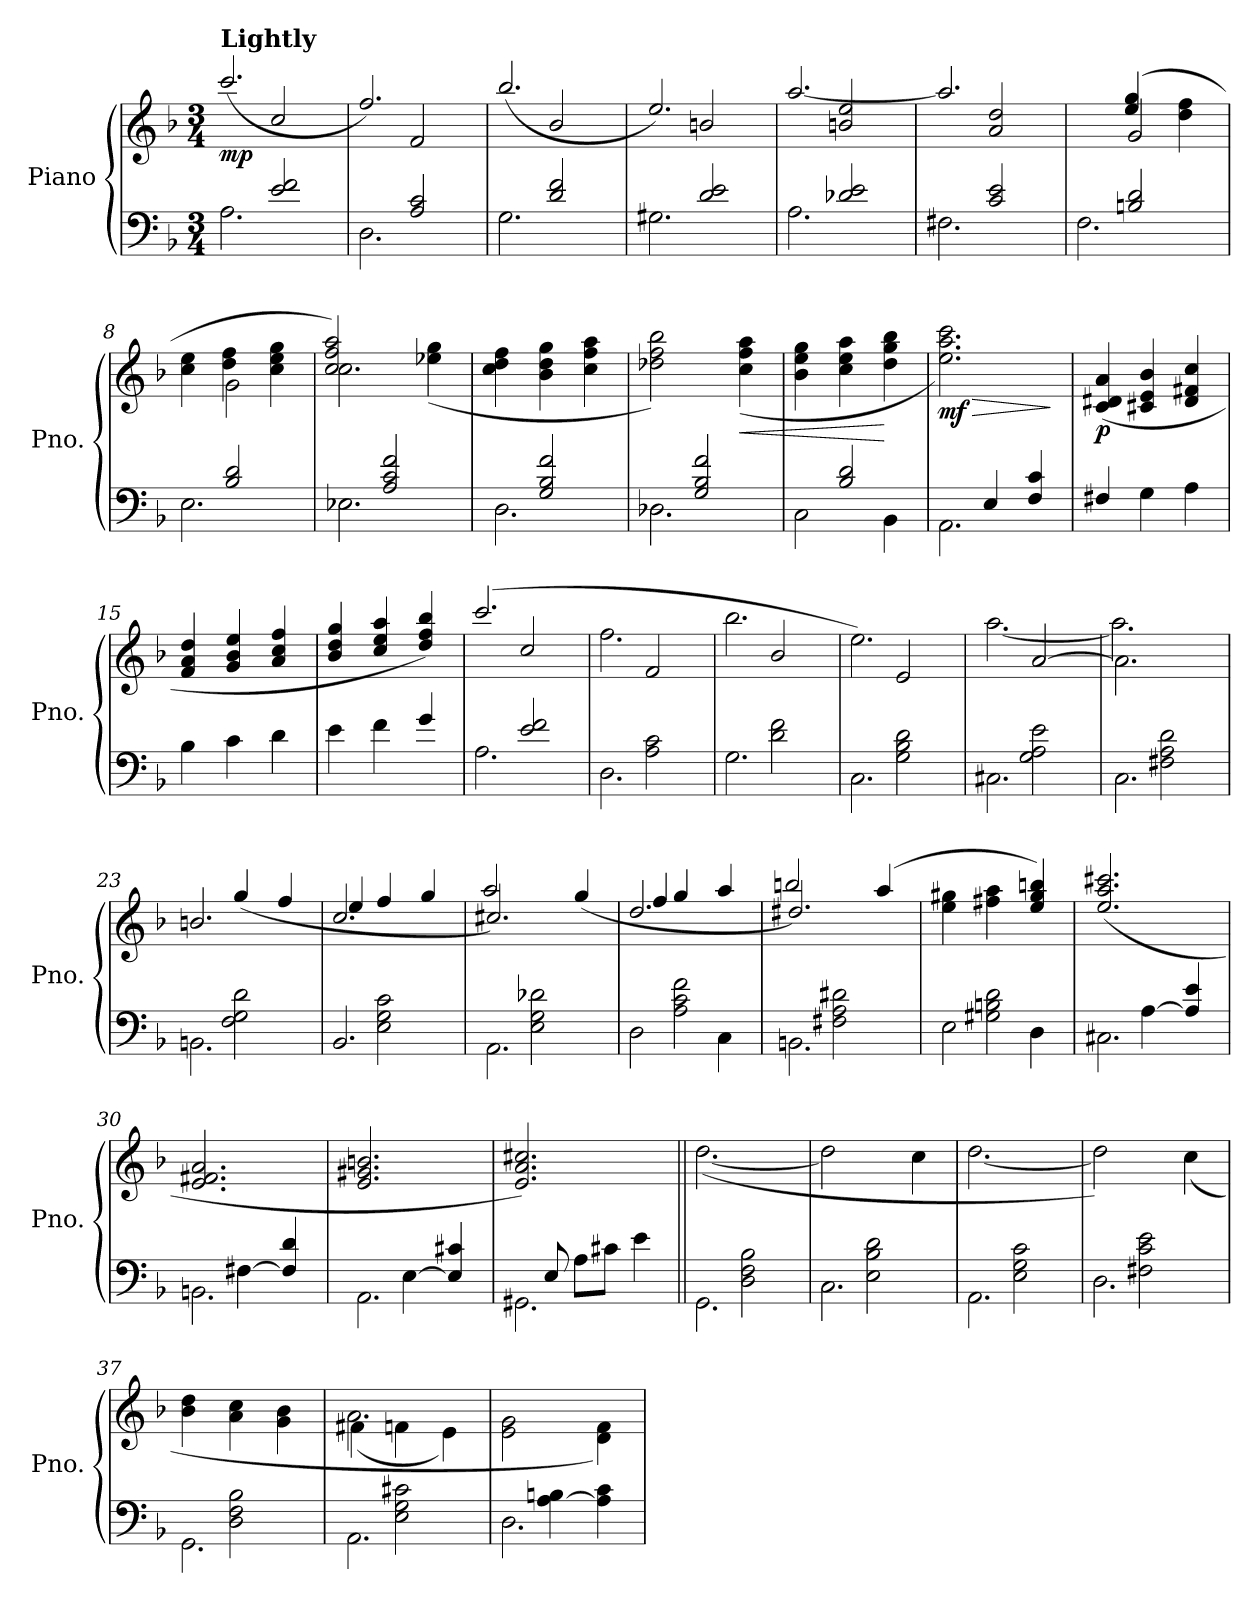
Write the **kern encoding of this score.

**kern	**kern	**dynam
*part1	*part1	*part1
*staff2	*staff1	*staff1/2
*I"Piano	*	*
*I'Pno.	*	*
*clefF4	*clefG2	*
*k[b-]	*k[b-]	*
*M3/4	*M3/4	*
=1	=1	=1
*^	*^	*
!	!	!LO:TX:a:B:t=Lightly	!	!
!	!	!	!	!LO:DY:b
4ryy	2.A\	4ryy	(2.ccc/	mp
2e/ 2f/	.	2cc/	.	.
=2	=2	=2	=2	=2
4ryy	2.D\	4rcyy	2.ff/)	.
2A/ 2c/	.	2f/	.	.
=3	=3	=3	=3	=3
4ryy	2.G\	4ryy	(>2.bb-/	.
2d/ 2f/	.	2b-/	.	.
=4	=4	=4	=4	=4
4ryy	2.G#X\	4rcyy	2.ee/)	.
2d/ 2e/	.	2bn/	.	.
=5	=5	=5	=5	=5
4ryy	2.A\	4ryy	[2.aa/	.
2d-X/ 2e/	.	2bn/ 2ee/	.	.
=6	=6	=6	=6	=6
4ryy	2.F#X\	4ryy	2.aa/]	.
2c/ 2e/	.	2a/ 2dd/	.	.
=7	=7	=7	=7	=7
4ryy	2.F\	4ryy	4ryy	.
2Bn/ 2d/	.	2g/	(4ee/ 4gg/	.
.	.	.	4dd\ 4ff\	.
=8	=8	=8	=8	=8
4ryy	2.E\	4ryy	4cc\ 4ee\	.
2B-/ 2d/	.	2g\	4dd\ 4ff\	.
.	.	.	4cc\ 4ee\ 4gg\	.
=9	=9	=9	=9	=9
4ryy	2.E-X\	2.cc\	2cc/ 2ff/ 2aa/)	.
2A/ 2c/ 2f/	.	.	.	.
.	.	.	(4ee-X\ 4gg\	.
!!LO:LB:g=z	!!
=10	=10	=10	=10	=10
4ryy	2.D\	2.rffyy	4cc\ 4dd\ 4ff\	.
2G/ 2B-/ 2f/	.	.	4b-\ 4dd\ 4gg\	.
.	.	.	4cc\ 4ff\ 4aa\	.
=11	=11	=11	=11	=11
4ryy	2.D-X\	2.ryy	2dd-X\ 2ff\ 2bb-\)	.
2G/ 2B-/ 2f/	.	.	.	.
!	!	!	!	!LO:HP:b
.	.	.	(>4cc\ 4ff\ 4aa\	<
=12	=12	=12	=12	=12
4ryy	2C\	2.ryy	4b-\ 4ee\ 4gg\	.
2B-/ 2d/	.	.	4cc\ 4ee\ 4aa\	.
.	4BB-\	.	4dd\ 4gg\ 4bb-\	[
=13	=13	=13	=13	=13
!	!	!	!	!LO:HP:b
!	!	!	!	!LO:DY:n=1:b
4ryy	2.AA\	2.ryy	2.ee\ 2.aa\ 2.ccc\)	> mf
4E/	.	.	.	.
4F/ 4c/	.	.	.	.
*v	*v	*	*	*
*	*v	*v	*
.	.	]
=14	=14	=14
*^	*^	*
!	!	!	!	!LO:DY:b
2.rCCyy	4F#X/	2.rddyy	(4c/ 4d#X/ 4a/	p
.	4G\	.	4c#X/ 4e/ 4b-/	.
.	4A\	.	4d#/ 4f#X/ 4cc/	.
=15	=15	=15	=15	=15
2.ryy	4B-\	2.ryy	4f/ 4a/ 4dd/	.
.	4c\	.	4g/ 4b-/ 4ee/	.
.	4d\	.	4a/ 4cc/ 4ff/	.
=16	=16	=16	=16	=16
2.ryy	4e\	2.ryy	4b-/ 4dd/ 4gg/	.
.	4f\	.	4cc/ 4ee/ 4aa/	.
.	4g/	.	4dd/ 4ff/ 4bb-/)	.
=17	=17	=17	=17	=17
4rcyy	2.A\	4ryy	(2.ccc/	.
2e/ 2f/	.	2cc/	.	.
!!LO:LB:g=z	!!
=18	=18	=18	=18	=18
4rAyy	2.D\	4ryy	2.ff\	.
2A\ 2c\	.	2f/	.	.
=19	=19	=19	=19	=19
4rAyy	2.G\	4ryy	2.bb-\	.
2d\ 2f\	.	2b-/	.	.
=20	=20	=20	=20	=20
4ryy	2.C\	4rcyy	2.ee\)	.
2G\ 2B-\ 2d\	.	2e/	.	.
=21	=21	=21	=21	=21
4ryy	2.C#X\	4ryy	[2.aa\	.
2G\ 2A\ 2e\	.	[2a/	.	.
=22	=22	=22	=22	=22
4ryy	2.C\	2.a\]	2.aa\]	.
2F#X\ 2A\ 2d\	.	.	.	.
=23	=23	=23	=23	=23
4ryy	2.BBn\	2.bn/	4ryy	.
2F\ 2G\ 2d\	.	.	(4gg/	.
.	.	.	4ff/	.
=24	=24	=24	=24	=24
4ryy	2.BB-/	2.cc/	4ee/	.
2E\ 2G\ 2c\	.	.	4ff/	.
.	.	.	4gg/	.
=25	=25	=25	=25	=25
4ryy	2.AA\	2.cc#X/	2aa/)	.
2E\ 2G\ 2d-X\	.	.	.	.
.	.	.	(4gg/	.
=26	=26	=26	=26	=26
4ryy	2D\	2.dd/	4ff/	.
2A\ 2c\ 2f\	.	.	4gg/	.
.	4C\	.	4aa/	.
!!LO:LB:g=z	!!
=27	=27	=27	=27	=27
4ryy	2.BBn\	2.dd#X/	2bbn/)	.
2F#X\ 2A\ 2d#X\	.	.	.	.
.	.	.	(4aa/	.
=28	=28	=28	=28	=28
4ryy	2E\	2.ryy	4ee\ 4gg#X\	.
2G#X\ 2Bn\ 2d\	.	.	4ff#X\ 4aa\	.
.	4D\	.	4ee/ 4gg#/ 4bbn/)	.
=29	=29	=29	=29	=29
4ryy	2.C#X\	2.ryy	(2.ee/ 2.aa/ 2.ccc#X/	.
[4A\	.	.	.	.
4A/] 4e/	.	.	.	.
=30	=30	=30	=30	=30
4ryy	2.BBn\	2.ryy	2.e/ 2.f#X/ 2.a/	.
[4F#X\	.	.	.	.
4F#/] 4d/	.	.	.	.
=31	=31	=31	=31	=31
4ryy	2.AA\	2.ryy	2.e/ 2.g#X/ 2.bn/	.
[4E\	.	.	.	.
4E/] 4c#X/	.	.	.	.
=32	=32	=32	=32	=32
8ryy	2.GG#X\	2.ryy	2.e/ 2.a/ 2.cc#X/)	.
8E/	.	.	.	.
8A\L	.	.	.	.
8c#X\J	.	.	.	.
4e\	.	.	.	.
!!LO:LB:g=z	!!
=33||	=33||	=33||	=33||	=33||
4ryy	2.GG\	2.ryy	(>[2.dd\	.
2D\ 2F\ 2B-\	.	.	.	.
=34	=34	=34	=34	=34
4ryy	2.C\	2.ryy	2dd\]	.
2E\ 2B-\ 2d\	.	.	.	.
.	.	.	4cc\	.
=35	=35	=35	=35	=35
4ryy	2.AA\	2.ryy	[2.dd\	.
2E\ 2G\ 2c\	.	.	.	.
=36	=36	=36	=36	=36
4ryy	2.D\	2.ryy	2dd\])	.
2F#X\ 2c\ 2e\	.	.	.	.
.	.	.	(>4cc\	.
=37	=37	=37	=37	=37
4ryy	2.GG\	2.ryy	4b-\ 4dd\	.
2D\ 2F\ 2B-\	.	.	4a\ 4cc\	.
.	.	.	4g\ 4b-\	.
=38	=38	=38	=38	=38
4ryy	2.AA\	2.a\	(4f#X\	.
2E\ 2G\ 2c#X\	.	.	4fn\	.
.	.	.	4e\)	.
=39	=39	=39	=39	=39
4ryy	2.D\	2.ryy	2e\ 2g\	.
[4A\ 4Bn\	.	.	.	.
4A\] 4c\	.	.	4d\ 4f\)	.
*v	*v	*	*	*
*	*v	*v	*
=	=	=
*-	*-	*-
